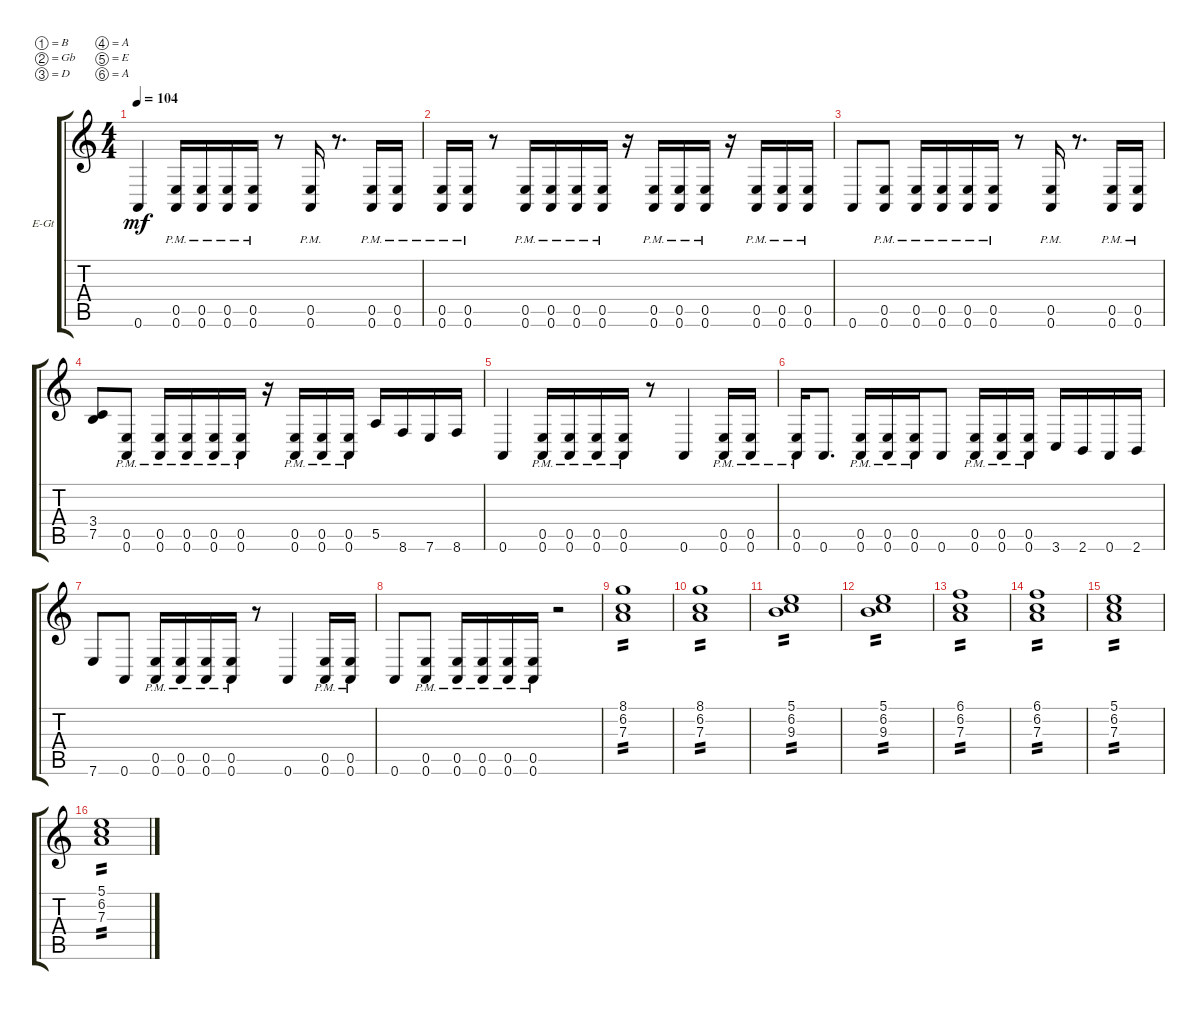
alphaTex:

\defaultSystemsLayout 4
\bracketExtendMode groupsimilarinstruments
\firstSystemTrackNameOrientation horizontal
\otherSystemsTrackNameOrientation horizontal
\track ("Eaven Dall - Right" "E-Gt") {instrument distortionguitar}
\staff {score tabs}
\tuning (B3 Gb3 D3 A2 E2 A1)
\ts (4 4)
\tempo 104
\clef g2
\ks c
0.6.4{dy mf instrument distortionguitar} (0.6{pm} 0.5{pm}).16 (0.6{pm} 0.5{pm}).16 (0.6{pm} 0.5{pm}).16 (0.6{pm} 0.5{pm}).16 r.8 (0.6{pm} 0.5{pm}).16 r.8{d} (0.6{pm} 0.5{pm}).16 (0.5{pm} 0.6{pm}).16 |
(0.5{pm} 0.6{pm}).16 (0.6{pm} 0.5{pm}).16 r.8 (0.6{pm} 0.5{pm}).16 (0.6{pm} 0.5{pm}).16 (0.6{pm} 0.5{pm}).16 (0.6{pm} 0.5{pm}).16 r.16 (0.6{pm} 0.5{pm}).16 (0.6{pm} 0.5{pm}).16 (0.6{pm} 0.5{pm}).16 r.16 (0.6{pm} 0.5{pm}).16 (0.6{pm} 0.5{pm}).16 (0.6{pm} 0.5{pm}).16 |
0.6.8 (0.6{pm} 0.5{pm}).8 (0.6{pm} 0.5{pm}).16 (0.6{pm} 0.5{pm}).16 (0.6{pm} 0.5{pm}).16 (0.6{pm} 0.5{pm}).16 r.8 (0.6{pm} 0.5{pm}).16 r.8{d} (0.6{pm} 0.5{pm}).16 (0.6{pm} 0.5{pm}).16 |
(3.4 7.5).8 (0.6{pm} 0.5{pm}).8 (0.6{pm} 0.5{pm}).16 (0.6{pm} 0.5{pm}).16 (0.6{pm} 0.5{pm}).16 (0.6{pm} 0.5{pm}).16 r.16 (0.5{pm} 0.6{pm}).16 (0.6{pm} 0.5{pm}).16 (0.5{pm} 0.6{pm}).16 5.5.16 8.6.16 7.6.16 8.6.16 |
0.6.4 (0.6{pm} 0.5{pm}).16 (0.6{pm} 0.5{pm}).16 (0.6{pm} 0.5{pm}).16 (0.5{pm} 0.6{pm}).16 r.8 0.6.4 (0.6{pm} 0.5{pm}).16 (0.6{pm} 0.5{pm}).16 |
(0.5{pm} 0.6{pm}).16 0.6.8{d} (0.6{pm} 0.5{pm}).16 (0.6{pm} 0.5{pm}).16 (0.6{pm} 0.5{pm}).16 0.6.8 (0.6{pm} 0.5{pm}).16 (0.6{pm} 0.5{pm}).16 (0.6{pm} 0.5{pm}).16 3.6.16 2.6.16 0.6.16 2.6.16 |
7.6.8 0.6.8 (0.6{pm} 0.5{pm}).16 (0.6{pm} 0.5{pm}).16 (0.6{pm} 0.5{pm}).16 (0.6{pm} 0.5{pm}).16 r.8 0.6.4 (0.6{pm} 0.5{pm}).16 (0.6{pm} 0.5{pm}).16 |
0.6.8 (0.6{pm} 0.5{pm}).8 (0.6{pm} 0.5{pm}).16 (0.6{pm} 0.5{pm}).16 (0.6{pm} 0.5{pm}).16 (0.6{pm} 0.5{pm}).16 r.2 |
(8.1 7.3 6.2).1{tp 2} |
(8.1 7.3 6.2).1{tp 2} |
(5.1 6.2 9.3).1{tp 2} |
(5.1 6.2 9.3).1{tp 2} |
(6.1 6.2 7.3).1{tp 2} |
(6.1 6.2 7.3).1{tp 2} |
(5.1 6.2 7.3).1{tp 2} |
(5.1 6.2 7.3).1{tp 2}
